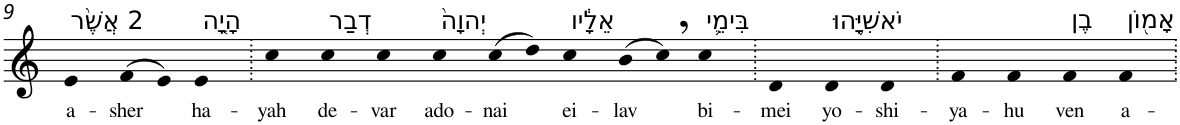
**kern	**text
*part1	*part1
*staff1	*staff1
*I"Piano	*
*I'Pno	*
!!LO:PB:g=z
*clefG2	*
*k[]	*
=9	=9
!LO:TX:a:t=2 אֲשֶׁ֨ר	!
!	!LO:LY:b
4e	a-
!	!LO:LY:b
(>8f	-sher
8e)	.
!LO:TX:a:t=הָיָ֤ה	!
!	!LO:LY:b
4e	ha-
=10.	=10.
!	!LO:LY:b
4cc	-yah
!LO:TX:a:t=דְבַר	!
!	!LO:LY:b
4cc	de-
!	!LO:LY:b
4cc	-var
!LO:TX:a:t=יְהוָה֙	!
!	!LO:LY:b
4cc	ado-
!	!LO:LY:b
(>8cc	-nai
8dd)	.
!LO:TX:a:t=אֵלָ֔יו	!
!	!LO:LY:b
4cc	ei-
!	!LO:LY:b
(>8b	-lav
8cc,)	.
!LO:TX:a:t=בִּימֵ֛י	!
!	!LO:LY:b
4cc	bi-
=11.	=11.
!	!LO:LY:b
4d	-mei
!LO:TX:a:t=יֹאשִׁיָּ֥הוּ	!
!	!LO:LY:b
4d	yo-
!	!LO:LY:b
4d	-shi-
=12.	=12.
!	!LO:LY:b
4f	-ya-
!	!LO:LY:b
4f	-hu
!LO:TX:a:t=בֶן	!
!	!LO:LY:b
4f	ven
!LO:TX:a:t=אָמ֖וֹן	!
!	!LO:LY:b
4f	a-
=.	=.
*-	*-
